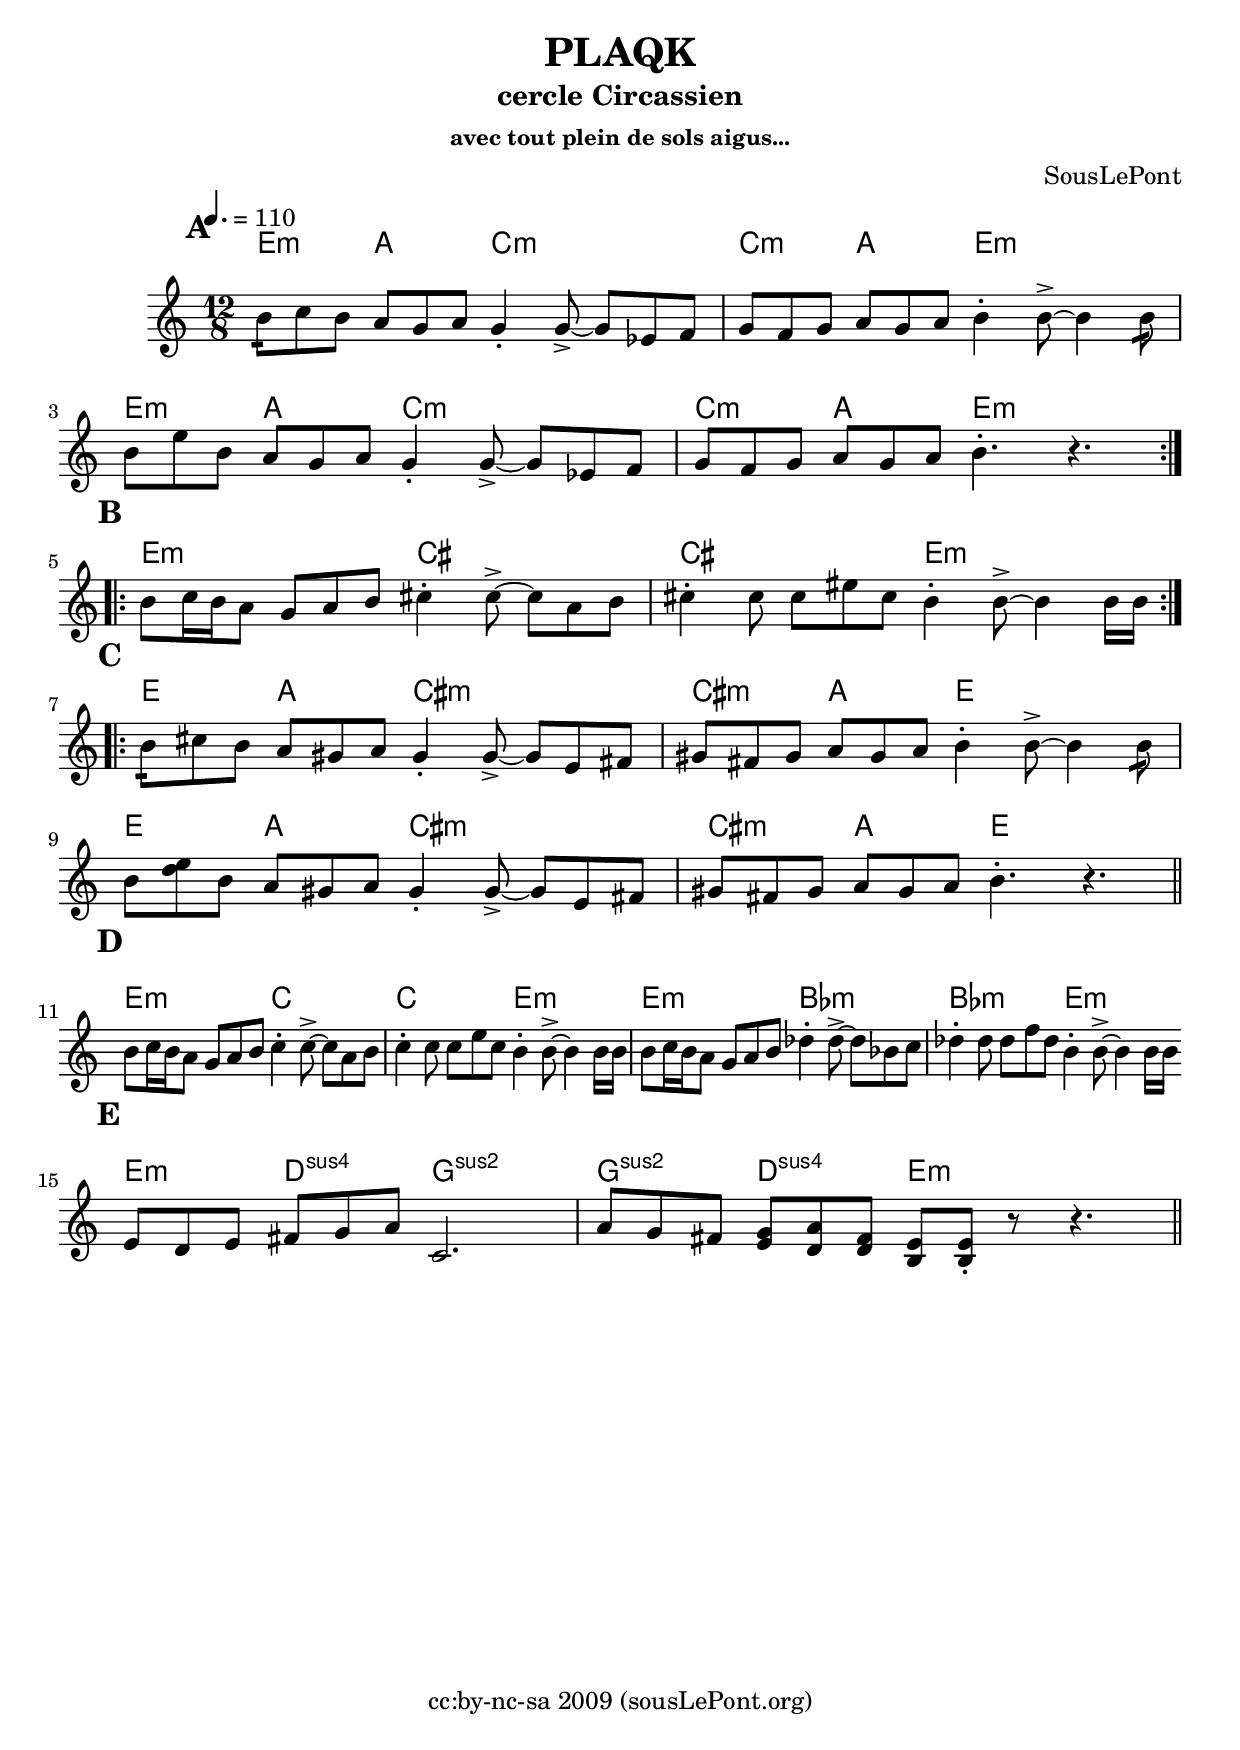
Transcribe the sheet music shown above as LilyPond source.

\version "2.8.0"
#(set-default-paper-size "a4")
#(set-global-staff-size 21.7)

\header{
	title = "PLAQK"
	subtitle = "cercle Circassien"
	composer = "SousLePont"
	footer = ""
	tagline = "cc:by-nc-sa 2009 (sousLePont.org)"
	subsubtitle = "avec tout plein de sols aigus..."
}
harmonies = { \chords {
e4.:m a c2.:m c4.:m a e2.:m 
e4.:m a c2.:m c4.:m a e2.:m
e:m cis cis e:m
e4. a cis2.:m cis4.:m a e2.
e4. a cis2.:m cis4.:m a e2.
e:m c c e:m
e:m bes:m bes:m e:m

e4.:m d:sus4 g2.:sus2 g4.:sus2 d:sus4 e4.:m 
}}
melodie   = \transpose c c' { 
\tempo 4. = 110
\time 12/8
\mark \default
\repeat volta 2 {
b8:16 c' b a g a g4-. g8-> ~g es f 
g f g a g a b4-. b8->~b4 b8:16 \break
b8  e' b a g a g4-. g8-> ~g es f 
g f g a g a b4.-. r}\break\mark \default
\repeat volta2{b8 c'16 b a8 g a b cis'4-. cis'8->~cis' a b  
cis'4-. cis'8 cis' eis' cis' b4-. b8->~b4 b16 b}\break\mark \default
\mark \default
\repeat volta 2 {
b8:16 cis' b a gis a gis4-. gis8-> ~gis e fis 
gis fis gis a gis a b4-. b8->~b4 b8:16 \break
b8 <d' e'> b a gis a gis4-. gis8-> ~gis e fis 
gis fis gis a gis a b4.-. r}\bar"||"\break\mark \default
b8 c'16 b a8 g a b c'4-. c'8->~c' a b  
c'4-. c'8 c' e' c' b4-. b8->~b4 b16 b
b8 c'16 b a8 g a b des'4-. des'8->~des' bes c'  
des'4-. des'8 des' f' des' b4-. b8->~b4 b16 b
\bar":|"\break\mark \default
e8 d e fis g a c2. a8 g fis <g e> <a d> <fis d> <e b,> <e b,>-. r r4.\bar "||"

}

droite    = \relative c'' { 
}
gauche    = \relative c { 
}

\score {
  <<
	\new ChordNames \harmonies	%grave les accords au dessus 	
	\new Staff = "" { \clef "treble" \override Score.RehearsalMark #'padding = #5 \set Score.markFormatter = #format-mark-circle-letters \set Score.skipBars = ##t \melodie }

%	\new PianoStaff = "" <<
%       \new Staff = "droite" { \droite }
%       \new Staff = "gauche" { \clef "bass" \gauche }
%    >>
  >>    
  \midi {
    }
  \layout { }
}

